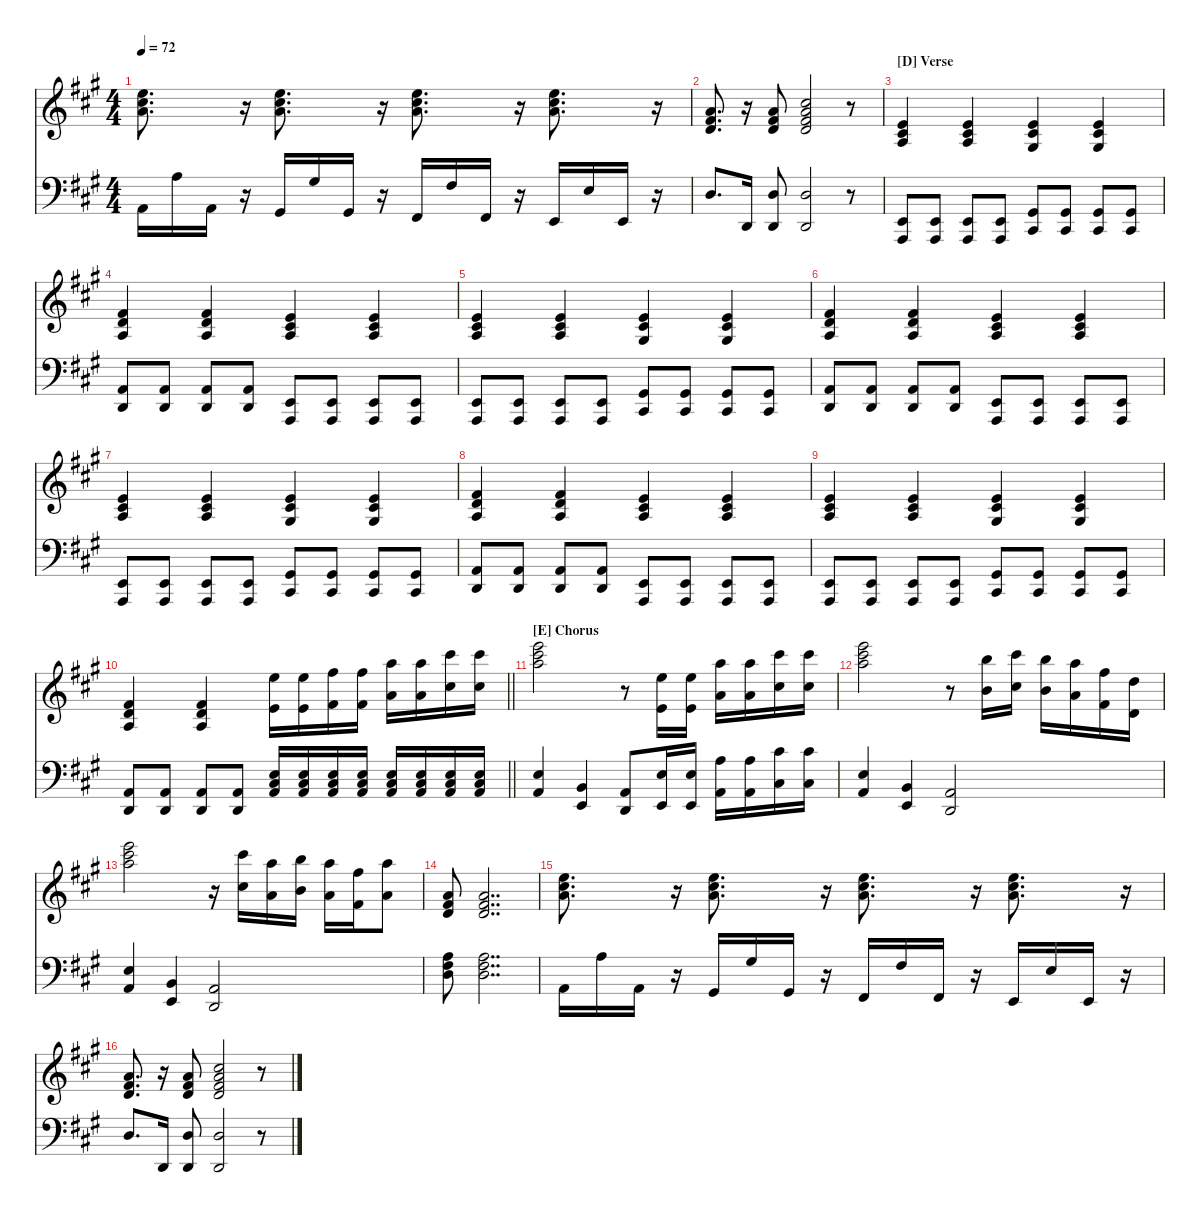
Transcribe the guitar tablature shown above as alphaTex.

\hideDynamics
\bracketExtendMode nobrackets
\singleTrackTrackNamePolicy hidden
\multiTrackTrackNamePolicy hidden
\otherSystemsTrackNameOrientation horizontal
\track ("Acoustic Piano" "A-Piano") {instrument acousticgrandpiano}
\staff {score}
\tuning (E4 B3 G3 D3 A2 E2)
\ts (4 4)
\beaming (8 2 2 2 2)
\tempo 72
\clef g2
\ks a
(14.3{acc forcenatural} 14.2{acc #} 12.1{acc forcenatural}).8{d dy mf beam Down} r.16{beam Down} (14.3{acc forcenatural} 14.2{acc #} 12.1{acc forcenatural}).8{d beam Down} r.16{beam Down} (14.3{acc forcenatural} 14.2{acc #} 12.1{acc forcenatural}).8{d beam Down} r.16{beam Down} (14.3{acc forcenatural} 14.2{acc #} 12.1{acc forcenatural}).8{d beam Down} r.16{beam Down} |
(7.3{acc forcenatural} 7.2{acc #} 5.1{acc forcenatural}).8{d beam Up} r.16{beam Up} (12.4{acc forcenatural} 11.3{acc #} 10.2{acc forcenatural}).8{beam Up} (12.4{acc forcenatural} 11.3{acc #} 10.2{acc forcenatural} 9.1{acc #}).2{beam Up} r.8{beam Up} |
\section ("D" "Verse")
(2.3{acc forcenatural} 2.2{acc #} 0.1{acc forcenatural}).4{beam Up} (2.3{acc forcenatural} 2.2{acc #} 0.1{acc forcenatural}).4{beam Up} (1.3{acc #} 2.2{acc #} 0.1{acc forcenatural}).4{beam Up} (1.3{acc #} 2.2{acc #} 0.1{acc forcenatural}).4{beam Up} |
(2.3{acc forcenatural} 3.2{acc forcenatural} 2.1{acc #}).4{beam Up} (2.3{acc forcenatural} 3.2{acc forcenatural} 2.1{acc #}).4{beam Up} (2.3{acc forcenatural} 2.2{acc #} 0.1{acc forcenatural}).4{beam Up} (2.3{acc forcenatural} 2.2{acc #} 0.1{acc forcenatural}).4{beam Up} |
(2.3{acc forcenatural} 2.2{acc #} 0.1{acc forcenatural}).4{beam Up} (2.3{acc forcenatural} 2.2{acc #} 0.1{acc forcenatural}).4{beam Up} (1.3{acc #} 2.2{acc #} 0.1{acc forcenatural}).4{beam Up} (1.3{acc #} 2.2{acc #} 0.1{acc forcenatural}).4{beam Up} |
(2.3{acc forcenatural} 3.2{acc forcenatural} 2.1{acc #}).4{beam Up} (2.3{acc forcenatural} 3.2{acc forcenatural} 2.1{acc #}).4{beam Up} (2.3{acc forcenatural} 2.2{acc #} 0.1{acc forcenatural}).4{beam Up} (2.3{acc forcenatural} 2.2{acc #} 0.1{acc forcenatural}).4{beam Up} |
(2.3{acc forcenatural} 2.2{acc #} 0.1{acc forcenatural}).4{beam Up} (2.3{acc forcenatural} 2.2{acc #} 0.1{acc forcenatural}).4{beam Up} (1.3{acc #} 2.2{acc #} 0.1{acc forcenatural}).4{beam Up} (1.3{acc #} 2.2{acc #} 0.1{acc forcenatural}).4{beam Up} |
(2.3{acc forcenatural} 3.2{acc forcenatural} 2.1{acc #}).4{beam Up} (2.3{acc forcenatural} 3.2{acc forcenatural} 2.1{acc #}).4{beam Up} (2.3{acc forcenatural} 2.2{acc #} 0.1{acc forcenatural}).4{beam Up} (2.3{acc forcenatural} 2.2{acc #} 0.1{acc forcenatural}).4{beam Up} |
(2.3{acc forcenatural} 2.2{acc #} 0.1{acc forcenatural}).4{beam Up} (2.3{acc forcenatural} 2.2{acc #} 0.1{acc forcenatural}).4{beam Up} (1.3{acc #} 2.2{acc #} 0.1{acc forcenatural}).4{beam Up} (1.3{acc #} 2.2{acc #} 0.1{acc forcenatural}).4{beam Up} |
\barLineRight lightlight
(7.4{acc forcenatural} 7.3{acc forcenatural} 7.2{acc #}).4{beam Up} (7.4{acc forcenatural} 7.3{acc forcenatural} 7.2{acc #}).4{beam Up} (9.3{acc forcenatural} 12.1{acc forcenatural}).16{beam Down} (12.1{acc forcenatural} 9.3{acc forcenatural}).16{beam Down} (11.3{acc #} 14.1{acc #}).16{beam Down} (14.1{acc #} 11.3{acc #}).16{beam Down} (14.3{acc forcenatural} 17.1{acc forcenatural}).16{beam Down} (14.3{acc forcenatural} 17.1{acc forcenatural}).16{beam Down} (18.3{acc #} 21.1{acc #}).16{beam Down} (23.4{acc #} 26.2{acc #}).16{beam Down} |
\section ("E" "Chorus")
(26.2{acc #} 24.1{acc forcenatural} 26.3{acc forcenatural}).2{beam Down} r.8{beam Down} (12.1{acc forcenatural} 9.3{acc forcenatural}).16{beam Up} (12.1{acc forcenatural} 9.3{acc forcenatural}).16{beam Up} (14.3{acc forcenatural} 17.1{acc forcenatural}).16{beam Down} (17.1{acc forcenatural} 14.3{acc forcenatural}).16{beam Down} (18.3{acc #} 21.1{acc #}).16{beam Down} (26.2{acc #} 23.4{acc #}).16{beam Down} |
(26.2{acc #} 24.1{acc forcenatural} 26.3{acc forcenatural}).2{beam Down} r.8{beam Down} (21.4{acc forcenatural} 19.1{acc forcenatural}).16{beam Down} (23.4{acc #} 21.1{acc #}).16{beam Down} (21.4{acc forcenatural} 19.1{acc forcenatural}).16{beam Down} (19.4{acc forcenatural} 17.1{acc forcenatural}).16{beam Down} (16.4{acc #} 14.1{acc #}).16{beam Down} (12.4{acc forcenatural} 10.1{acc forcenatural}).16{beam Down} |
(26.2{acc #} 24.1{acc forcenatural} 26.3{acc forcenatural}).2{beam Down} r.16{beam Down} (18.3{acc #} 21.1{acc #}).16{beam Down} (14.3{acc forcenatural} 17.1{acc forcenatural}).16{beam Down} (16.3{acc forcenatural} 19.1{acc forcenatural}).16{beam Down} (14.3{acc forcenatural} 17.1{acc forcenatural}).16{beam Down} (11.3{acc #} 14.1{acc #}).16{beam Down} (14.3{acc forcenatural} 17.1{acc forcenatural}).8{beam Down} |
(7.3{acc forcenatural} 5.1{acc forcenatural} 7.2{acc #}).8{beam Up} (7.3{acc forcenatural} 5.1{acc forcenatural} 7.2{acc #}).2{dd beam Up} |
(14.3{acc forcenatural} 14.2{acc #} 12.1{acc forcenatural}).8{d beam Down} r.16{beam Down} (14.3{acc forcenatural} 14.2{acc #} 12.1{acc forcenatural}).8{d beam Down} r.16{beam Down} (14.3{acc forcenatural} 14.2{acc #} 12.1{acc forcenatural}).8{d beam Down} r.16{beam Down} (14.3{acc forcenatural} 14.2{acc #} 12.1{acc forcenatural}).8{d beam Down} r.16{beam Down} |
(7.3{acc forcenatural} 7.2{acc #} 5.1{acc forcenatural}).8{d beam Up} r.16{beam Up} (12.4{acc forcenatural} 11.3{acc #} 10.2{acc forcenatural}).8{beam Up} (12.4{acc forcenatural} 11.3{acc #} 10.2{acc forcenatural} 9.1{acc #}).2{beam Up} r.8{beam Up}
\staff {score}
\tuning (E4 B3 G3 D3 A2 E2)
\clef f4
\ottava regular
\simile none
\ks a
0.5{acc forcenatural}.16{dy mf beam Down} 2.3{acc forcenatural}.16{beam Down} 0.5{acc forcenatural}.16{beam Down} r.16{beam Down} 4.6{acc #}.16{beam Up} 6.4{acc #}.16{beam Up} 4.6{acc #}.16{beam Up} r.16{beam Up} 2.6{acc #}.16{beam Up} 4.4{acc #}.16{beam Up} 2.6{acc #}.16{beam Up} r.16{beam Up} 0.6{acc forcenatural}.16{beam Up} 2.4{acc forcenatural}.16{beam Up} 0.6{acc forcenatural}.16{beam Up} r.16{beam Up} |
0.4{acc forcenatural}.8{d beam Up} -2.6{acc forcenatural}.16{beam Up} (-2.6{acc forcenatural} 0.4{acc forcenatural}).8{beam Up} (-2.6{acc forcenatural} 0.4{acc forcenatural}).2{beam Up} r.8{beam Up} |
(-12.5{acc forcenatural} 0.6{acc forcenatural}).8{beam Up} (-12.5{acc forcenatural} 0.6{acc forcenatural}).8{beam Up} (-12.5{acc forcenatural} 0.6{acc forcenatural}).8{beam Up} (-12.5{acc forcenatural} 0.6{acc forcenatural}).8{beam Up} (-8.5{acc #} 4.6{acc #}).8{beam Up} (-8.5{acc #} 4.6{acc #}).8{beam Up} (-8.5{acc #} 4.6{acc #}).8{beam Up} (-8.5{acc #} 4.6{acc #}).8{beam Up} |
(-2.6{acc forcenatural} 0.5{acc forcenatural}).8{beam Up} (-2.6{acc forcenatural} 0.5{acc forcenatural}).8{beam Up} (-2.6{acc forcenatural} 0.5{acc forcenatural}).8{beam Up} (-2.6{acc forcenatural} 0.5{acc forcenatural}).8{beam Up} (-12.5{acc forcenatural} 0.6{acc forcenatural}).8{beam Up} (-12.5{acc forcenatural} 0.6{acc forcenatural}).8{beam Up} (-12.5{acc forcenatural} 0.6{acc forcenatural}).8{beam Up} (-12.5{acc forcenatural} 0.6{acc forcenatural}).8{beam Up} |
(-12.5{acc forcenatural} 0.6{acc forcenatural}).8{beam Up} (-12.5{acc forcenatural} 0.6{acc forcenatural}).8{beam Up} (-12.5{acc forcenatural} 0.6{acc forcenatural}).8{beam Up} (-12.5{acc forcenatural} 0.6{acc forcenatural}).8{beam Up} (-8.5{acc #} 4.6{acc #}).8{beam Up} (-8.5{acc #} 4.6{acc #}).8{beam Up} (-8.5{acc #} 4.6{acc #}).8{beam Up} (-8.5{acc #} 4.6{acc #}).8{beam Up} |
(-2.6{acc forcenatural} 0.5{acc forcenatural}).8{beam Up} (-2.6{acc forcenatural} 0.5{acc forcenatural}).8{beam Up} (-2.6{acc forcenatural} 0.5{acc forcenatural}).8{beam Up} (-2.6{acc forcenatural} 0.5{acc forcenatural}).8{beam Up} (-12.5{acc forcenatural} 0.6{acc forcenatural}).8{beam Up} (-12.5{acc forcenatural} 0.6{acc forcenatural}).8{beam Up} (-12.5{acc forcenatural} 0.6{acc forcenatural}).8{beam Up} (-12.5{acc forcenatural} 0.6{acc forcenatural}).8{beam Up} |
(-12.5{acc forcenatural} 0.6{acc forcenatural}).8{beam Up} (-12.5{acc forcenatural} 0.6{acc forcenatural}).8{beam Up} (-12.5{acc forcenatural} 0.6{acc forcenatural}).8{beam Up} (-12.5{acc forcenatural} 0.6{acc forcenatural}).8{beam Up} (-8.5{acc #} 4.6{acc #}).8{beam Up} (-8.5{acc #} 4.6{acc #}).8{beam Up} (-8.5{acc #} 4.6{acc #}).8{beam Up} (-8.5{acc #} 4.6{acc #}).8{beam Up} |
(-2.6{acc forcenatural} 0.5{acc forcenatural}).8{beam Up} (-2.6{acc forcenatural} 0.5{acc forcenatural}).8{beam Up} (-2.6{acc forcenatural} 0.5{acc forcenatural}).8{beam Up} (-2.6{acc forcenatural} 0.5{acc forcenatural}).8{beam Up} (-12.5{acc forcenatural} 0.6{acc forcenatural}).8{beam Up} (-12.5{acc forcenatural} 0.6{acc forcenatural}).8{beam Up} (-12.5{acc forcenatural} 0.6{acc forcenatural}).8{beam Up} (-12.5{acc forcenatural} 0.6{acc forcenatural}).8{beam Up} |
(-12.5{acc forcenatural} 0.6{acc forcenatural}).8{beam Up} (-12.5{acc forcenatural} 0.6{acc forcenatural}).8{beam Up} (-12.5{acc forcenatural} 0.6{acc forcenatural}).8{beam Up} (-12.5{acc forcenatural} 0.6{acc forcenatural}).8{beam Up} (-8.5{acc #} 4.6{acc #}).8{beam Up} (-8.5{acc #} 4.6{acc #}).8{beam Up} (-8.5{acc #} 4.6{acc #}).8{beam Up} (-8.5{acc #} 4.6{acc #}).8{beam Up} |
\barLineRight lightlight
(-2.6{acc forcenatural} 0.5{acc forcenatural}).8{beam Up} (-2.6{acc forcenatural} 0.5{acc forcenatural}).8{beam Up} (-2.6{acc forcenatural} 0.5{acc forcenatural}).8{beam Up} (-2.6{acc forcenatural} 0.5{acc forcenatural}).8{beam Up} (5.6{acc forcenatural} 4.5{acc #} 2.4{acc forcenatural}).16{beam Up} (5.6{acc forcenatural} 4.5{acc #} 2.4{acc forcenatural}).16{beam Up} (5.6{acc forcenatural} 4.5{acc #} 2.4{acc forcenatural}).16{beam Up} (5.6{acc forcenatural} 4.5{acc #} 2.4{acc forcenatural}).16{beam Up} (5.6{acc forcenatural} 4.5{acc #} 2.4{acc forcenatural}).16{beam Up} (5.6{acc forcenatural} 4.5{acc #} 2.4{acc forcenatural}).16{beam Up} (5.6{acc forcenatural} 4.5{acc #} 2.4{acc forcenatural}).16{beam Up} (5.6{acc forcenatural} 4.5{acc #} 2.4{acc forcenatural}).16{beam Up} |
(0.5{acc forcenatural} 2.4{acc forcenatural}).4{beam Up} (0.6{acc forcenatural} 2.5{acc forcenatural}).4{beam Up} (0.5{acc forcenatural} -2.6{acc forcenatural}).8{beam Up} (0.6{acc forcenatural} 2.4{acc forcenatural}).16{beam Up} (2.4{acc forcenatural} 0.6{acc forcenatural}).16{beam Up} (0.5{acc forcenatural} 2.3{acc forcenatural}).16{beam Down} (2.3{acc forcenatural} 0.5{acc forcenatural}).16{beam Down} (4.5{acc #} 6.3{acc #}).16{beam Down} (4.5{acc #} 6.3{acc #}).16{beam Down} |
(0.5{acc forcenatural} 2.4{acc forcenatural}).4{beam Up} (0.6{acc forcenatural} 2.5{acc forcenatural}).4{beam Up} (0.5{acc forcenatural} -2.6{acc forcenatural}).2{beam Up} |
(0.5{acc forcenatural} 2.4{acc forcenatural}).4{beam Up} (0.6{acc forcenatural} 2.5{acc forcenatural}).4{beam Up} (0.5{acc forcenatural} -2.6{acc forcenatural}).2{beam Up} |
(2.3{acc forcenatural} 4.4{acc #} 5.5{acc forcenatural}).8{beam Down} (2.3{acc forcenatural} 4.4{acc #} 5.5{acc forcenatural}).2{dd beam Down} |
0.5{acc forcenatural}.16{beam Down} 2.3{acc forcenatural}.16{beam Down} 0.5{acc forcenatural}.16{beam Down} r.16{beam Down} 4.6{acc #}.16{beam Up} 6.4{acc #}.16{beam Up} 4.6{acc #}.16{beam Up} r.16{beam Up} 2.6{acc #}.16{beam Up} 4.4{acc #}.16{beam Up} 2.6{acc #}.16{beam Up} r.16{beam Up} 0.6{acc forcenatural}.16{beam Up} 2.4{acc forcenatural}.16{beam Up} 0.6{acc forcenatural}.16{beam Up} r.16{beam Up} |
0.4{acc forcenatural}.8{d beam Up} -2.6{acc forcenatural}.16{beam Up} (-2.6{acc forcenatural} 0.4{acc forcenatural}).8{beam Up} (-2.6{acc forcenatural} 0.4{acc forcenatural}).2{beam Up} r.8{beam Up}
